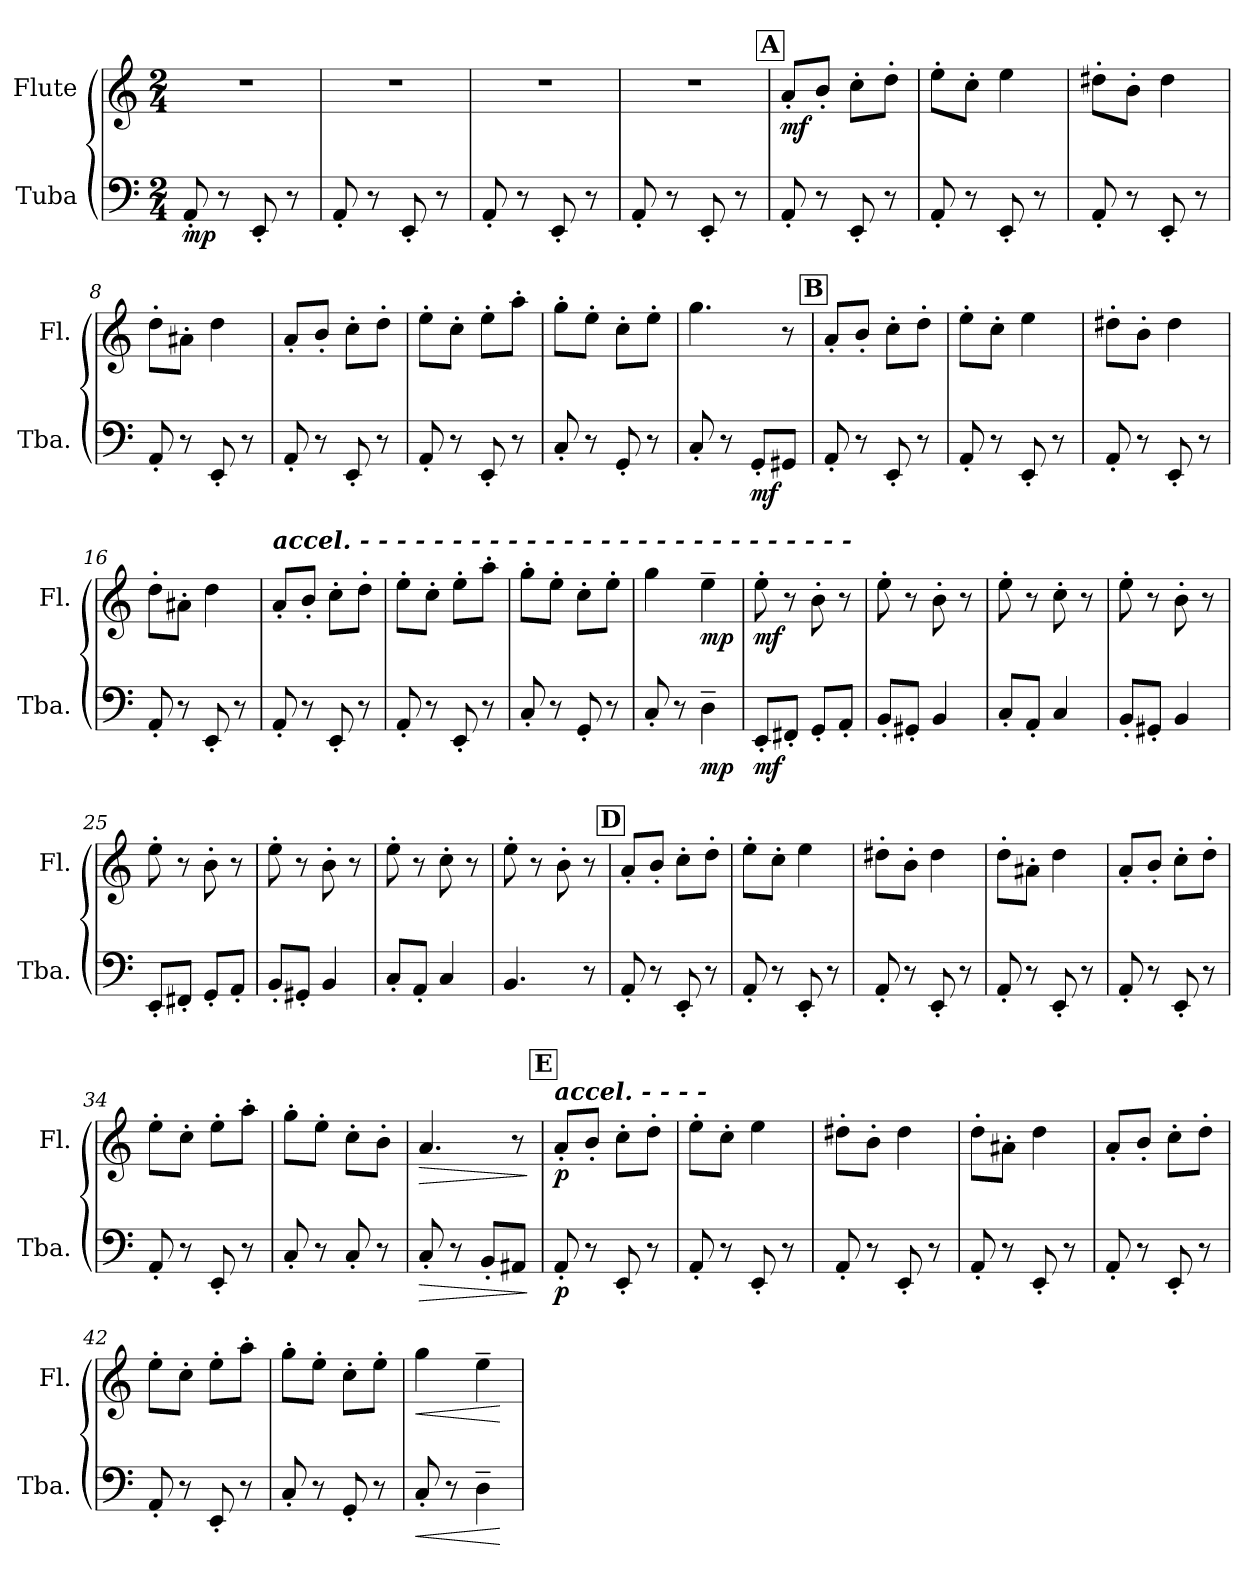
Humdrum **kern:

**kern	**dynam	**kern	**dynam
*part2	*part2	*part1	*part1
*staff2	*staff2	*staff1	*staff1
*I"Tuba	*	*I"Flute	*
*I'Tba.	*	*I'Fl.	*
*clefF4	*	*clefG2	*
*k[]	*	*k[]	*
*M2/4	*	*M2/4	*
*MM81	*	*MM81	*
=1	=1	=1	=1
!	!LO:DY:b	!	!
8AA'/	mp	2r	.
8r	.	.	.
8EE'/	.	.	.
8r	.	.	.
=2	=2	=2	=2
8AA'/	.	2r	.
8r	.	.	.
8EE'/	.	.	.
8r	.	.	.
=3	=3	=3	=3
8AA'/	.	2r	.
8r	.	.	.
8EE'/	.	.	.
8r	.	.	.
=4	=4	=4	=4
8AA'/	.	2r	.
8r	.	.	.
8EE'/	.	.	.
8r	.	.	.
!!LO:REH:place=s1:a:B:fs=14:t=A
=5	=5	=5	=5
!	!	!	!LO:DY:b
8AA'/	.	8a'/L	mf
8r	.	8b'/J	.
8EE'/	.	8cc'\L	.
8r	.	8dd'\J	.
=6	=6	=6	=6
8AA'/	.	8ee'\L	.
8r	.	8cc'\J	.
8EE'/	.	4ee\	.
8r	.	.	.
=7	=7	=7	=7
8AA'/	.	8dd#X'\L	.
8r	.	8b'\J	.
8EE'/	.	4dd#\	.
8r	.	.	.
!!LO:LB:g=z
=8	=8	=8	=8
8AA'/	.	8dd'\L	.
8r	.	8a#X'\J	.
8EE'/	.	4dd\	.
8r	.	.	.
=9	=9	=9	=9
8AA'/	.	8a'/L	.
8r	.	8b'/J	.
8EE'/	.	8cc'\L	.
8r	.	8dd'\J	.
=10	=10	=10	=10
8AA'/	.	8ee'\L	.
8r	.	8cc'\J	.
8EE'/	.	8ee'\L	.
8r	.	8aa'\J	.
=11	=11	=11	=11
8C'/	.	8gg'\L	.
8r	.	8ee'\J	.
8GG'/	.	8cc'\L	.
8r	.	8ee'\J	.
=12	=12	=12	=12
8C'/	.	4.gg\	.
8r	.	.	.
!	!LO:DY:b	!	!
8GG'/L	mf	.	.
8GG#X/J	.	8r	.
!!LO:REH:place=s1:a:B:fs=14:t=B
=13	=13	=13	=13
8AA'/	.	8a'/L	.
8r	.	8b'/J	.
8EE'/	.	8cc'\L	.
8r	.	8dd'\J	.
=14	=14	=14	=14
8AA'/	.	8ee'\L	.
8r	.	8cc'\J	.
8EE'/	.	4ee\	.
8r	.	.	.
!!LO:LB:g=z
=15	=15	=15	=15
8AA'/	.	8dd#X'\L	.
8r	.	8b'\J	.
8EE'/	.	4dd#\	.
8r	.	.	.
=16	=16	=16	=16
8AA'/	.	8dd'\L	.
8r	.	8a#X'\J	.
8EE'/	.	4dd\	.
8r	.	.	.
=17	=17	=17	=17
*	*	*MM84	*
!	!	!LO:TX:a:Bi:t=accel. -  -  -  -  -  -  -  -  -  -  -  -  -  -  -  -  -  -  -  -  -  -  -  -  -  -  -	!
8AA'/	.	8a'/L	.
8r	.	8b'/J	.
8EE'/	.	8cc'\L	.
8r	.	8dd'\J	.
=18	=18	=18	=18
*	*	*MM88	*
8AA'/	.	8ee'\L	.
8r	.	8cc'\J	.
8EE'/	.	8ee'\L	.
8r	.	8aa'\J	.
=19	=19	=19	=19
*	*	*MM92	*
8C'/	.	8gg'\L	.
8r	.	8ee'\J	.
8GG'/	.	8cc'\L	.
8r	.	8ee'\J	.
=20	=20	=20	=20
*	*	*MM96	*
8C'/	.	4gg\	.
8r	.	.	.
!	!LO:DY:b	!	!LO:DY:b
4D~\	mp	4ee~\	mp
=21	=21	=21	=21
!!LO:REH:place=s1:a:B:fs=14:t=C
*	*	*MM100	*
!	!LO:DY:b	!	!LO:DY:b
8EE'/L	mf	8ee'\	mf
8FF#X'/J	.	8r	.
8GG'/L	.	8b'\	.
8AA'/J	.	8r	.
!!LO:LB:g=z
=22	=22	=22	=22
8BB'/L	.	8ee'\	.
8GG#X'/J	.	8r	.
4BB/	.	8b'\	.
.	.	8r	.
=23	=23	=23	=23
8C'/L	.	8ee'\	.
8AA'/J	.	8r	.
4C/	.	8cc'\	.
.	.	8r	.
=24	=24	=24	=24
8BB'/L	.	8ee'\	.
8GG#X'/J	.	8r	.
4BB/	.	8b'\	.
.	.	8r	.
=25	=25	=25	=25
8EE'/L	.	8ee'\	.
8FF#X'/J	.	8r	.
8GG'/L	.	8b'\	.
8AA'/J	.	8r	.
=26	=26	=26	=26
8BB'/L	.	8ee'\	.
8GG#X'/J	.	8r	.
4BB/	.	8b'\	.
.	.	8r	.
=27	=27	=27	=27
8C'/L	.	8ee'\	.
8AA'/J	.	8r	.
4C/	.	8cc'\	.
.	.	8r	.
=28	=28	=28	=28
4.BB/	.	8ee'\	.
.	.	8r	.
.	.	8b'\	.
8r	.	8r	.
!!LO:REH:place=s1:a:B:fs=14:t=D
=29	=29	=29	=29
8AA'/	.	8a'/L	.
8r	.	8b'/J	.
8EE'/	.	8cc'\L	.
8r	.	8dd'\J	.
!!LO:LB:g=z
=30	=30	=30	=30
8AA'/	.	8ee'\L	.
8r	.	8cc'\J	.
8EE'/	.	4ee\	.
8r	.	.	.
=31	=31	=31	=31
8AA'/	.	8dd#X'\L	.
8r	.	8b'\J	.
8EE'/	.	4dd#\	.
8r	.	.	.
=32	=32	=32	=32
8AA'/	.	8dd'\L	.
8r	.	8a#X'\J	.
8EE'/	.	4dd\	.
8r	.	.	.
=33	=33	=33	=33
8AA'/	.	8a'/L	.
8r	.	8b'/J	.
8EE'/	.	8cc'\L	.
8r	.	8dd'\J	.
=34	=34	=34	=34
8AA'/	.	8ee'\L	.
8r	.	8cc'\J	.
8EE'/	.	8ee'\L	.
8r	.	8aa'\J	.
=35	=35	=35	=35
8C'/	.	8gg'\L	.
8r	.	8ee'\J	.
8C'/	.	8cc'\L	.
8r	.	8b'\J	.
=36	=36	=36	=36
!	!LO:HP:b	!	!LO:HP:b
8C'/	>	4.a/	>
8r	.	.	.
8BB'/L	.	.	.
8AA#X/J	.	8r	.
.	]	.	]
!!LO:PB:g=z
!!LO:REH:place=s1:a:B:fs=14:t=E
=37	=37	=37	=37
!	!	!LO:TX:a:Bi:t=accel.  -  -  -  -	!
!	!LO:DY:b	!	!LO:DY:b
8AA'/	p	8a'/L	p
8r	.	8b'/J	.
8EE'/	.	8cc'\L	.
8r	.	8dd'\J	.
=38	=38	=38	=38
*	*	*MM105	*
8AA'/	.	8ee'\L	.
8r	.	8cc'\J	.
8EE'/	.	4ee\	.
8r	.	.	.
=39	=39	=39	=39
*	*	*MM109	*
8AA'/	.	8dd#X'\L	.
8r	.	8b'\J	.
8EE'/	.	4dd#\	.
8r	.	.	.
=40	=40	=40	=40
8AA'/	.	8dd'\L	.
8r	.	8a#X'\J	.
8EE'/	.	4dd\	.
8r	.	.	.
=41	=41	=41	=41
*	*	*MM113	*
8AA'/	.	8a'/L	.
8r	.	8b'/J	.
8EE'/	.	8cc'\L	.
8r	.	8dd'\J	.
=42	=42	=42	=42
8AA'/	.	8ee'\L	.
8r	.	8cc'\J	.
8EE'/	.	8ee'\L	.
8r	.	8aa'\J	.
=43	=43	=43	=43
*	*	*MM117	*
8C'/	.	8gg'\L	.
8r	.	8ee'\J	.
8GG'/	.	8cc'\L	.
8r	.	8ee'\J	.
!!LO:LB:g=z
=44	=44	=44	=44
!	!LO:HP:b	!	!LO:HP:b
8C'/	<	4gg\	<
8r	.	.	.
4D~\	.	4ee~\	.
.	[	.	[
=	=	=	=
*-	*-	*-	*-
